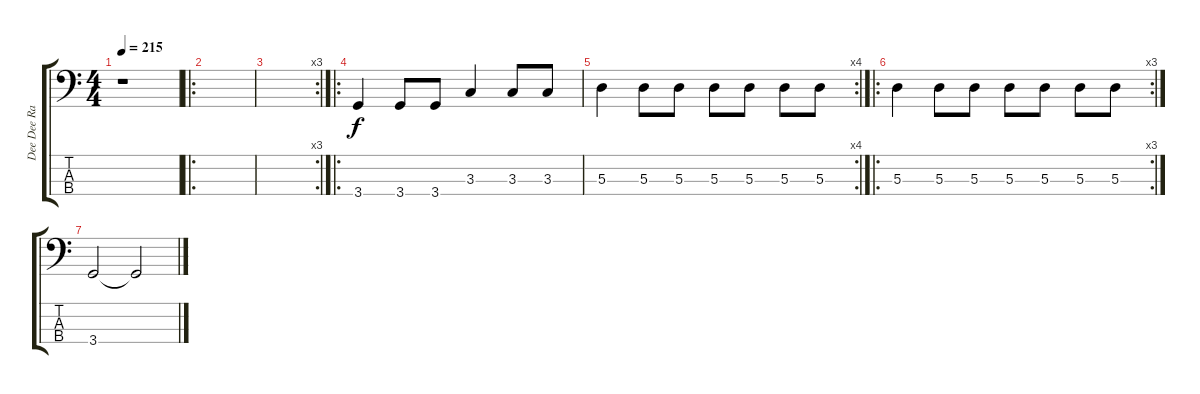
\track ("Dee Dee Ramone (Pick Bass)" "Dee Dee Ra") {instrument electricbasspick}
\staff {score tabs}
\tuning (G2 D2 A1 E1) {hide}
\ts (4 4)
\tempo 215
\clef f4
\ks c
r.1{dy f} |
\ro
|
\rc 3
|
\ro
3.4.4 3.4.8 3.4.8 3.3.4 3.3.8 3.3.8 |
\rc 4
5.3.4 5.3.8 5.3.8 5.3.8 5.3.8 5.3.8 5.3.8 |
\ro
\rc 3
5.3.4 5.3.8 5.3.8 5.3.8 5.3.8 5.3.8 5.3.8 |
3.4.2 3.4{t}.2
